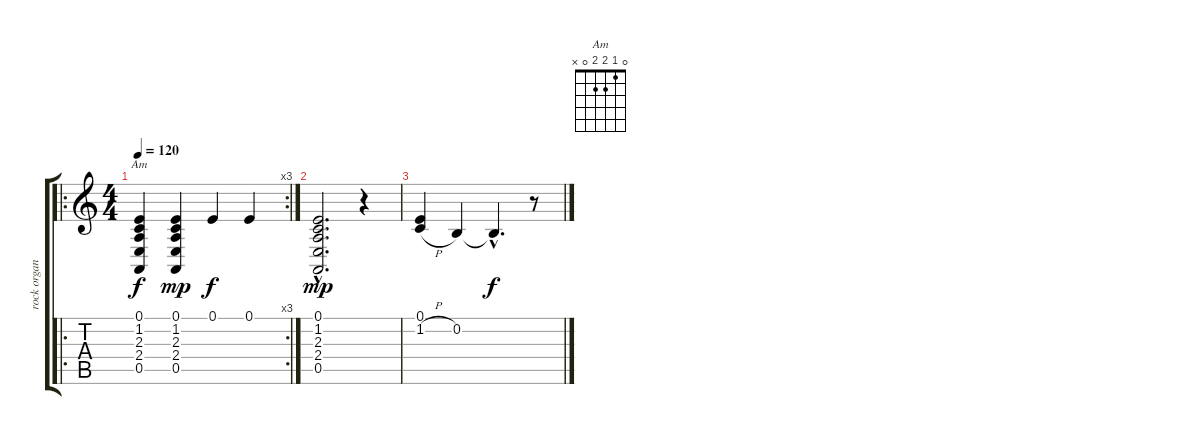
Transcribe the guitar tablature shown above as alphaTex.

\track ("rock organ" "rock organ") {instrument rockorgan}
\staff {score tabs}
\tuning (E4 B3 G3 D3 A2 E2) {hide}
\chord ("Am" 0 1 2 2 0 x)
\ro
\rc 3
\ts (4 4)
\tempo 120
\clef g2
\ks c
(0.1 1.2 2.3 2.4 0.5).4{ch "Am" dy f instrument rockorgan} (0.1 1.2 2.3 2.4 0.5).4{dy mp} 0.1.4{dy f} 0.1.4 |
(0.1{hac} 1.2{hac} 2.3{hac} 2.4{hac} 0.5{hac}).2{d dy mp} r.4 |
(0.1 1.2{h}).4 0.2.4 0.2{hac t}.4{d dy f} r.8
